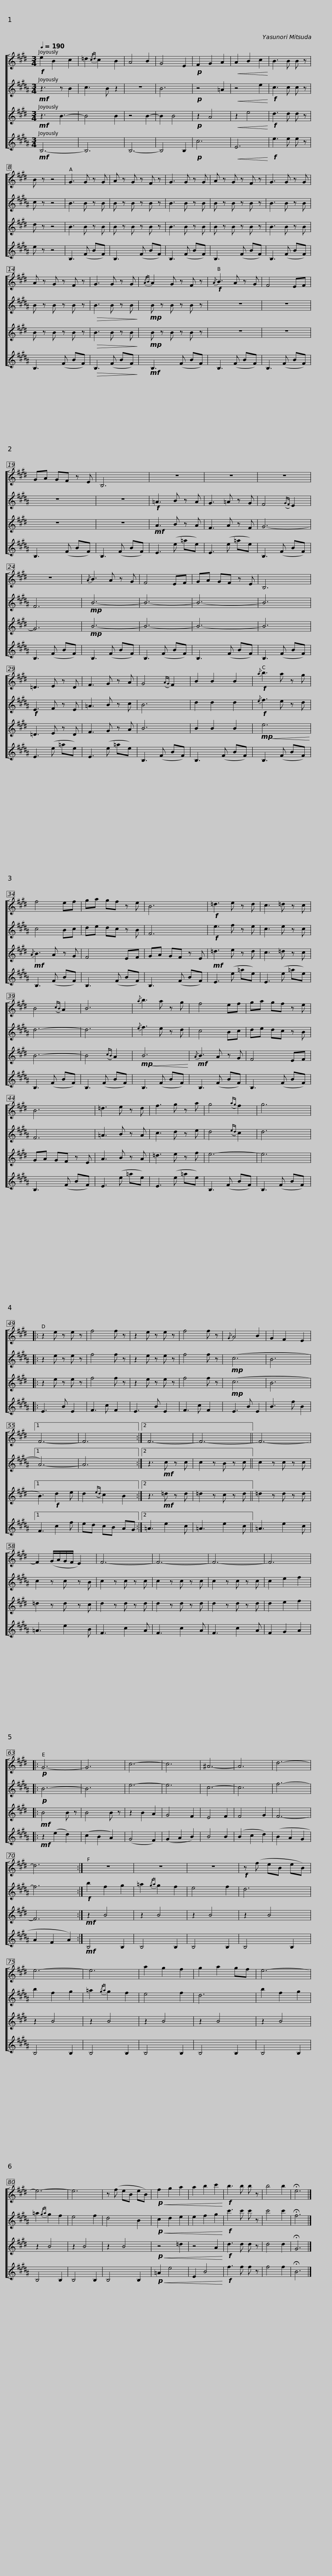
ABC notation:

X:1
%%score [ 1 2 3 4 ]
L:1/8
Q:1/4=190
M:3/4
I:linebreak $
K:none
V:1 treble transpose=-2
V:2 treble transpose=-9
V:3 treble transpose=-14
V:4 treble transpose=-21
V:1
[K:E]!f! e2 B2 c2 | =d2{/cd} c2 B2 | A4 B2 | G4 E2 |!p! F2 G2 A2 | %5
!<(! A2 B2 c2!<)! | B3 B B z | B z z4 |$ G3 G z G | A z G z F z | %10
 G3 G z G | A z G z F z | G3 G z G | A z G z F z |$ G3 G z G | %15
{/AB} A2 G z F z |!f!{/A} B3 A z G | F4 EF | GA GF z E | B,6 |$ %20
 z6 | z6 | z6 | z6 |{/A} B3 A z G | %25
 F4 EF |$ GA GF z E | B,6 | =D3 E z D | F3 G z A | %30
 G4({AG)} F2 | B2 B2 B2 |$!f!{/a} b3 a z g | f4 ef | ga gf z e | %35
 B6 |!f! =d3 e z d | c3 =d z c |$ B4({cB)} A2 | B6 | %40
{/a} b3 a z g | f4 ef | ga gf z e | B6 |$ =d3 e z d | %45
 f3 g z a | g4({ag)} f2 | g6 |: z2 e z e z | f4 f z | %50
 z2 e z e z |$ f4 f z |{/G} A4 B2 | G2 F2 E2 |1 F6- | %55
 F6 :|2 F6- | F6- || F6- |$ F2 (G/A/G/F/ E2) | %60
 F6- | F6- | F6- | F6 |:!p! G6- | %65
 G6 | c6- |$ c6 | ^A6- | A6 | %70
 d6- | d6 :| z6 | z6 | z6 | %75
!f! z (f eB eB) | e6- |$ e6 | a2 g2 f2 | g2 a2 gf | %80
 e6- | e6- | e6 | z (f eB eB) |!p!!<(! f2 g2 a2 | %85
 a2 b2 c'2!<)! |$!f! b3 b b z | b4 b2 | !fermata!e6 |] %89
V:2
[K:B]!mf! z3 z B2 | c3 B z2 | z6 | B6 |!p! z4 =A2 | %5
!<(! z4 e2!<)! |!f! c3 c c z | c z z4 |$ B3 B z B | B z B z B z | %10
 B3 B z B | B z B z B z | B3 B z B | B z B z B z |$!>(! B3 B z B!>)! | %15
!mp! B z B z B z | z6 | z6 | z6 | z6 |$ %20
!f! =A3 B z A | G3 =A z G | F4({GF)} E2 | F6 |!mp! B6- | %25
 B6- |$ B6- | B6 |!f! E3 F z E | =A3 B z c | %30
 B6 | d2 d2 d2 |$!f!{/e} f3 e z d | c4 Bc | de dc z B | %35
 F6 |!f! e3 f z e | c3 e z c |$ d6- | d6 | %40
{/e} f3 e z d | c4 Bc | de dc z B | F6 |$ =A3 B z A | %45
 c3 d z e | d4({ed)} c2 | d6 |: z2 e z e z | f4 f z | %50
 z2 e z e z |$ f4 f z |!mp! (c6 | B6 |1 A6-) | %55
 A6 :|2 z3!mf! c z c | c2 z B z c || c2 z c z c |$ c2 z c z B | %60
 c2 z c z c | c2 z c z c | c2 z c z c | c2 e2 f2 |:!p! B6- | %65
 B6 | e6- |$ e6 | c6- | c6 | %70
 f6- | f6 :|!f! b2 f2 g2 | =a2{/ga} g2 f2 | e4 f2 | %75
 d6 | b2 f2 g2 |$ =a2{/ga} g2 f2 | e4 f2 | d6 | %80
 b2 f2 g2 | =a2{/ga} g2 f2 | e4 f2 | d4 B2 |!p!!<(! c2 d2 e2 | %85
 e2 f2 g2!<)! |$!f! c'3 c' c' z | c'4 c'2 | !fermata!f6 |] %89
V:3
[K:E]!mf! z3 B3- | B4 B2 | z4 B2- | B2 B4 |!p! z2 A4 | %5
!<(! z2 e4!<)! |!f! d3 d d z | d z z4 |$ B3 B z B | B z B z B z | %10
 B3 B z B | B z B z B z | B3 B z B | B z B z B z |$!>(! B3 B z B!>)! | %15
!mp! B z B z B z | z6 | z6 | z6 | z6 |$ %20
!mf! A3 B z A | F3 A z F | G6- | G6 |!mp! B6- | %25
 B6- |$ B6- | B6 | =D3 E z D | F3 G z A | %30
 B6 | B2 B2 B2 |$!mp!!<(! e6!<)! |!mf!{/A} B3 A z G | F4 EF | %35
 GA GF z E |!mf! =d3 e z d | c3 =d z c |$ B6- | B4({cB)} A2 | %40
!mp!!<(! B6!<)! |!mf!{/A} B3 A z G | F4 EF | GA GF z E |$ A3 B z A | %45
 =d3 e z f | e6- | e6 |: z2 e z e z | f4 f z | %50
 z2 e z e z |$ f4 f z |!mp! (c6 | B6 |1 B3)!f! d2 e | %55
 d2({ed)} c2 B2 :|2 z3!mf! =d z d | =d2 z c z d || =d2 z d z d |$ =d2 z d z c | %60
 d2 z d z d | d2 z d z d | d2 z d z d | d2 e2 f2 |:!mf! B4 B z | %65
 B4 B z | z2 B2 A2 |$ G4 F2 | E4 F2 | F4 G2 | %70
 F6- | F6 :|!mf! z2 B4 | z2 B4 | z2 B4 | %75
 z2 B4 | z2 B4 |$ z2 B4 | z2 B4 | z2 B4 | %80
 z2 B4 | z2 B4 | z2 B4 | z2 B4 |!p!!<(! z4 =d2 | %85
 z4 A2!<)! |$!f! d3 d d z | d4 d2 | !fermata!G6 |] %89
V:4
[K:B]!mf! B,6- | B,6 | B,6- | B,4 B,2 |!p! c6 | %5
!<(! E6!<)! |!f! e3 e e z | e z z4 |$ B,3 (F BF) | B,3 (F BF) | %10
 B,3 (F BF) | B,3 (F BF) | B,3 (F BF) | B,3 (F BF) |$!>(! B,3 (F BF)!>)! | %15
!mf! B,3 (F BF) | B,3 (F BF) | B,3 (F BF) | B,3 (F BF) | B,3 (F BF) |$ %20
 E3 (e =ae) | E3 (e =ae) | B,3 (F BF) | B,3 (F BF) | B,3 (F BF) | %25
 B,3 (F BF) |$ B,3 (F BF) | B,3 (F BF) | E3 (e =ae) | E3 (e =ae) | %30
 B,3 (F BF) | B,3 (F BF) |$ B,3 (F BF) | B,3 (F BF) | B,3 (F BF) | %35
 B,3 (F BF) | E3 (e =ae) | E3 (e =ae) |$ B,3 (F BF) | B,3 (F BF) | %40
 B,3 (F BF) | B,3 (F BF) | B,3 (F BF) | B,3 (F BF) |$ E3 (e =ae) | %45
 E3 (e =ae) | B,3 (F BF) | B,3 (F BF) |: E3 B E2 | F3 c F2 | %50
 E3 B E2 |$ F3 c F2 | E3 B E2 | B3 f B2 |1 F3 c2 f | %55
 ed cB AG :|2 =A3 e2 c | =A3 e2 c || =A3 e2 c |$ =A3 e2 B | %60
 F3 c2 A | F3 c2 A | F3 c2 A | F2 G2 A2 |:!mf! z2 (e2 d2) | %65
 (c2 B2 A2) | (G4 F2) |$ (G2 A2 B2) | B4 B2 | (B2 c2 d2) | %70
 (B2 A2 G2 | A2 F2 A2) :|!mf! B,4 B,2 | B,4 B,2 | B,4 B,2 | %75
 B,4 B,2 | B,4 B,2 |$ B,4 B,2 | B,4 B,2 | B,4 B,2 | %80
 B,4 B,2 | B,4 B,2 | B,4 B,2 | B,4 B,2 |!p!!<(! =A2 e4 | %85
 E2 B4!<)! |$!f! f3 f f z | f4 f2 | !fermata!B6 |] %89
